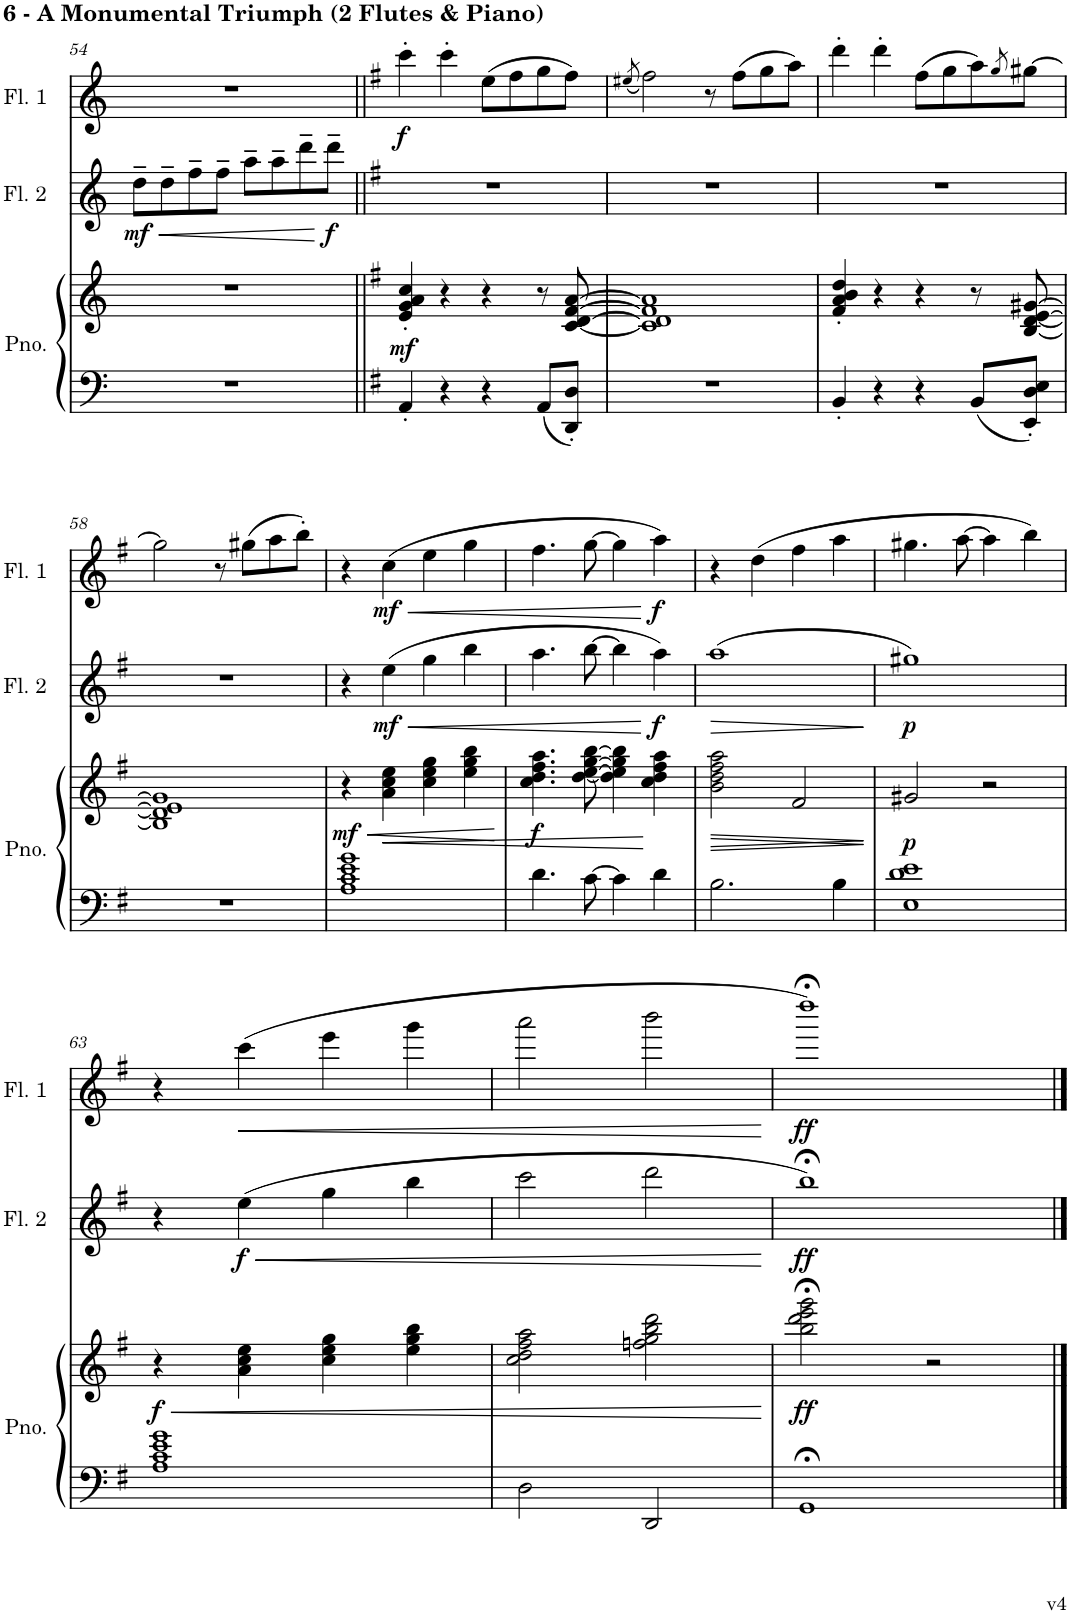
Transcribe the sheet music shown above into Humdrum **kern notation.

**kern	**kern	**dynam	**kern	**dynam	**kern	**dynam
*part3	*part3	*part3	*part2	*part2	*part1	*part1
*staff4	*staff3	*staff3/4	*staff2	*staff2	*staff1	*staff1
*I"Piano	*	*	*I"Flute 2	*	*I"Flute 1	*
*I'Pno.	*	*	*I'Fl. 2	*	*I'Fl. 1	*
!!LO:PB:g=z
*clefF4	*clefG2	*	*clefG2	*	*clefG2	*
*k[]	*k[]	*	*k[]	*	*k[]	*
*M4/4	*M4/4	*	*M4/4	*	*M4/4	*
=54	=54	=54	=54	=54	=54	=54
!	!	!	!	!LO:HP:b	!	!
!	!	!	!	!LO:DY:n=1:b	!	!
1r	1r	.	8dd~\L	< mf	1r	.
.	.	.	8dd~\	.	.	.
.	.	.	8ff~\	.	.	.
.	.	.	8ff~\J	.	.	.
.	.	.	8aa~\L	.	.	.
.	.	.	8aa~\	.	.	.
.	.	.	8ddd~\	.	.	.
!	!	!	!	!LO:DY:n=2:b	!	!
.	.	.	8ddd~\J	[ f	.	.
=55||	=55||	=55||	=55||	=55||	=55||	=55||
*k[f#]	*k[f#]	*	*k[f#]	*	*k[f#]	*
!	!	!LO:DY:b	!	!	!	!LO:DY:b
4AA'/	4e/' 4g/' 4a/' 4cc/'	mf	1r	.	4ccc'\	f
4r	4r	.	.	.	4ccc'\	.
4r	4r	.	.	.	(8ee\L	.
.	.	.	.	.	8ff#\	.
8AA/L	8r	.	.	.	8gg\	.
8DD/' 8D/'J	[8c/ [8d/ [8f#/ [8a/	.	.	.	8ff#\J)	.
=56	=56	=56	=56	=56	=56	=56
.	.	.	.	.	(8qee#X/	.
1r	1c] 1d] 1f#] 1a]	.	1r	.	2ff#\)	.
.	.	.	.	.	8r	.
.	.	.	.	.	(8ff#\L	.
.	.	.	.	.	8gg\	.
.	.	.	.	.	8aa\J)	.
=57	=57	=57	=57	=57	=57	=57
4BB'/	4f#/' 4a/' 4b/' 4dd/'	.	1r	.	4ddd'\	.
4r	4r	.	.	.	4ddd'\	.
4r	4r	.	.	.	(8ff#\L	.
.	.	.	.	.	8gg\	.
8BB/L	8r	.	.	.	8aa\)	.
.	.	.	.	.	8qgg/	.
8EE/' 8D/' 8E/'J	[8B/ [8d/ [8e/ [8g#X/	.	.	.	[8gg#X\J	.
!!LO:LB:g=z
=58	=58	=58	=58	=58	=58	=58
1r	1B] 1d] 1e] 1g#]	.	1r	.	2gg#\]	.
.	.	.	.	.	8r	.
.	.	.	.	.	(8gg#X\L	.
.	.	.	.	.	8aa\	.
.	.	.	.	.	8bb'\J)	.
=59	=59	=59	=59	=59	=59	=59
!	!	!LO:HP:b	!	!	!	!
!	!	!LO:DY:n=1:b	!	!	!	!
1A 1c 1e 1g	4r	< mf	4r	.	4r	.
!	!	!LO:HP:b	!	!LO:HP:b	!	!LO:HP:b
!	!	!	!	!LO:DY:n=1:b	!	!LO:DY:n=1:b
.	4a\ 4cc\ 4ee\	<	(4ee\	< mf	(4cc\	< mf
.	4cc\ 4ee\ 4gg\	.	4gg\	.	4ee\	.
.	4ee\ 4gg\ 4bb\	.	4bb\	.	4gg\	.
.	.	[	.	.	.	.
=60	=60	=60	=60	=60	=60	=60
!	!	!LO:DY:b	!	!	!	!
4.d\	4.cc\ 4.dd\ 4.ff#\ 4.aa\	f	4.aa\	.	4.ff#\	.
[8c\	[8dd\ [8ee\ [8gg\ [8bb\	.	[8bb\	.	[8gg\	.
4c\]	4dd\] 4ee\] 4gg\] 4bb\]	.	4bb\]	.	4gg\]	.
!	!	!	!	!LO:DY:n=1:b	!	!LO:DY:n=1:b
4d\	4cc\ 4dd\ 4ff#\ 4aa\	[	4aa\)	[ f	4aa\)	[ f
=61	=61	=61	=61	=61	=61	=61
!	!	!LO:HP:b	!	!LO:HP:b	!	!
2.B\	2b\ 2dd\ 2ff#\ 2aa\	>	(1aa	>	4r	.
.	.	.	.	.	(4dd\	.
!	!	!LO:HP:b	!	!	!	!
.	2f#/	>	.	.	4ff#\	.
4B\	.	.	.	.	4aa\	.
.	.	] ]	.	]	.	.
=62	=62	=62	=62	=62	=62	=62
!	!	!LO:DY:b	!	!LO:DY:b	!	!
1E 1d 1e	2g#X/	p	1gg#X)	p	4.gg#X\	.
.	.	.	.	.	[8aa\	.
.	2r	.	.	.	4aa\]	.
.	.	.	.	.	4bb\)	.
!!LO:LB:g=z
=63	=63	=63	=63	=63	=63	=63
!	!	!LO:HP:b	!	!	!	!
!	!	!LO:DY:n=1:b	!	!	!	!
1A 1c 1e 1g	4r	< f	4r	.	4r	.
!	!	!	!	!LO:HP:b	!	!LO:HP:b
!	!	!	!	!LO:DY:n=1:b	!	!
.	4a\ 4cc\ 4ee\	.	(4ee\	< f	(4ccc\	<
.	4cc\ 4ee\ 4gg\	.	4gg\	.	4eee\	.
.	4ee\ 4gg\ 4bb\	.	4bb\	.	4ggg\	.
=64	=64	=64	=64	=64	=64	=64
2D\	2cc\ 2dd\ 2ff#\ 2aa\	.	2ccc\	.	2aaa\	.
2DD/	2ffn\ 2gg\ 2bb\ 2ddd\	.	2ddd\	.	2bbb\	.
.	.	[	.	[	.	[
=65	=65	=65	=65	=65	=65	=65
!	!	!LO:DY:b	!	!LO:DY:b	!	!LO:DY:b
1GG;<	2bb\;< 2ddd\;< 2eee\;< 2ggg\;<	ff	1bb;<)	ff	1dddd;<)	ff
.	2r	.	.	.	.	.
==	==	==	==	==	==	==
*-	*-	*-	*-	*-	*-	*-
